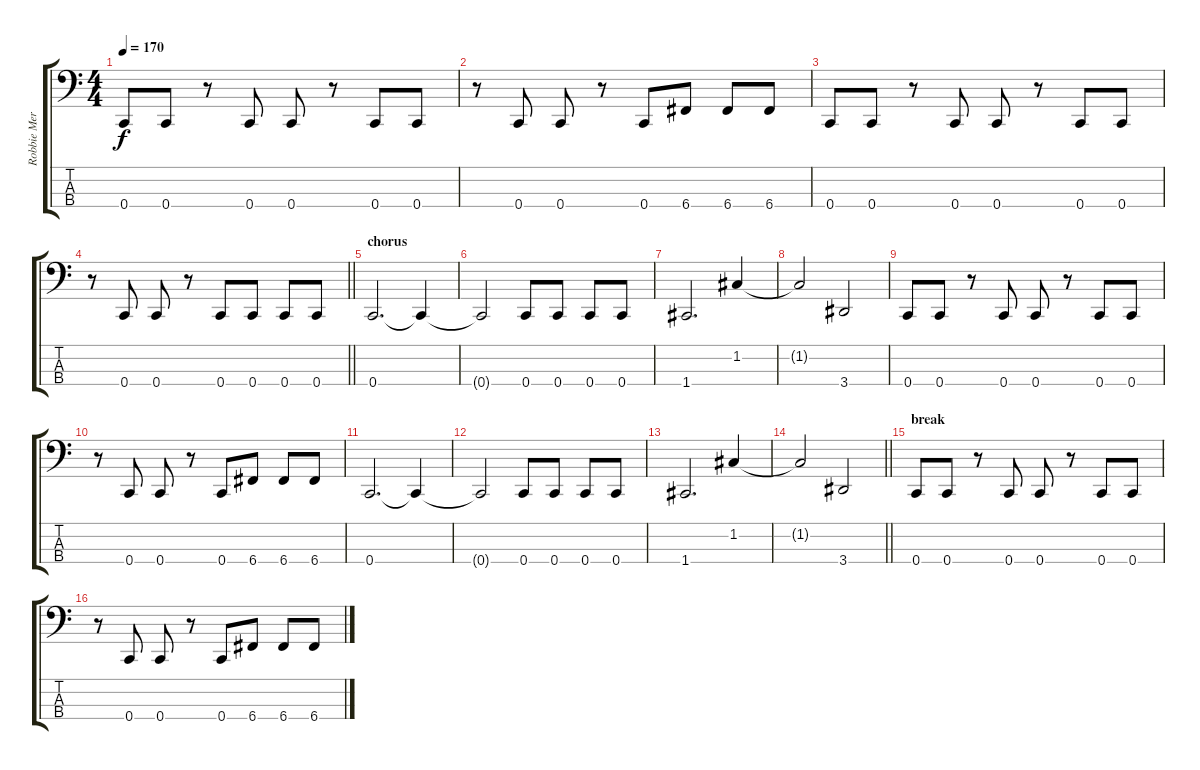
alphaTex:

\track ("Robbie Merrill - bass" "Robbie Mer") {instrument electricbassfinger}
\staff {score tabs}
\tuning (F2 C2 G1 C1) {hide}
\ts (4 4)
\tempo 170
\clef f4
\ks c
0.4.8{dy f} 0.4.8 r.8 0.4.8 0.4.8 r.8 0.4.8 0.4.8 |
r.8 0.4.8 0.4.8 r.8 0.4.8 6.4.8 6.4.8 6.4.8 |
0.4.8 0.4.8 r.8 0.4.8 0.4.8 r.8 0.4.8 0.4.8 |
\barLineRight lightlight
r.8 0.4.8 0.4.8 r.8 0.4.8 0.4.8 0.4.8 0.4.8 |
\section ("" "chorus")
0.4.2{d} 0.4{t}.4 |
0.4{t}.2 0.4.8 0.4.8 0.4.8 0.4.8 |
1.4.2{d} 1.2.4 |
1.2{t}.2 3.4.2 |
0.4.8 0.4.8 r.8 0.4.8 0.4.8 r.8 0.4.8 0.4.8 |
r.8 0.4.8 0.4.8 r.8 0.4.8 6.4.8 6.4.8 6.4.8 |
0.4.2{d} 0.4{t}.4 |
0.4{t}.2 0.4.8 0.4.8 0.4.8 0.4.8 |
1.4.2{d} 1.2.4 |
\barLineRight lightlight
1.2{t}.2 3.4.2 |
\section ("" "break")
0.4.8 0.4.8 r.8 0.4.8 0.4.8 r.8 0.4.8 0.4.8 |
r.8 0.4.8 0.4.8 r.8 0.4.8 6.4.8 6.4.8 6.4.8
